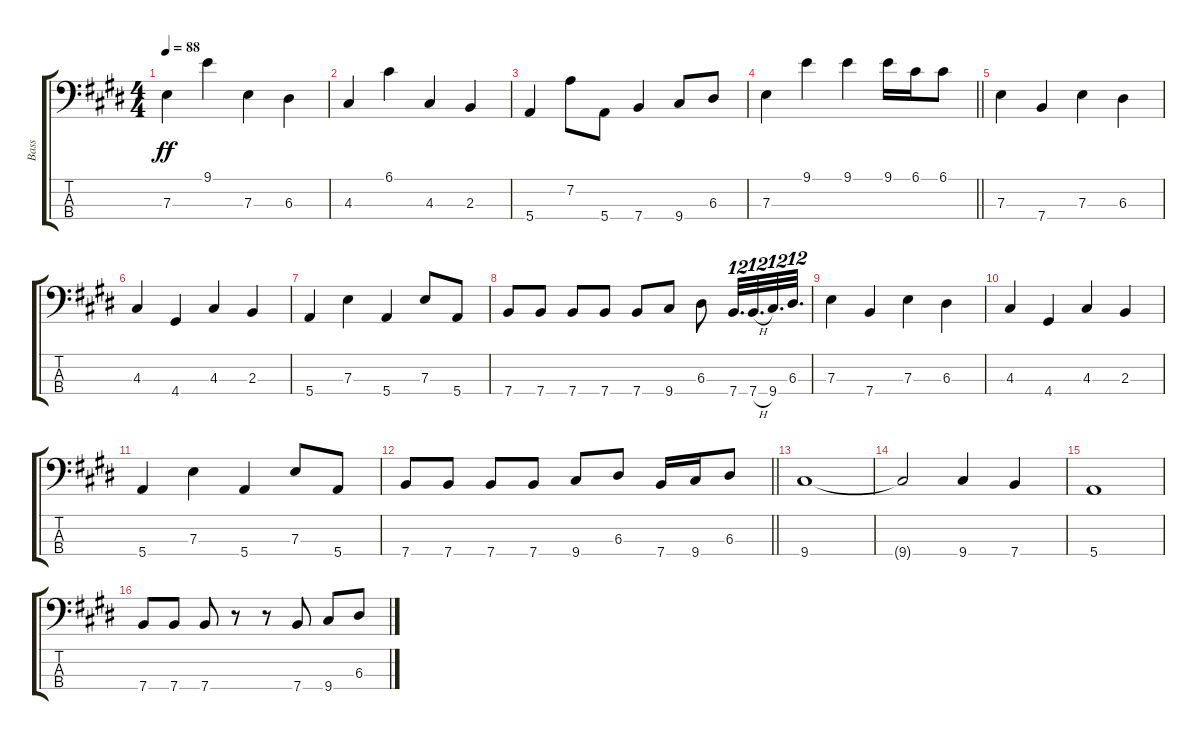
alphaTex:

\track ("Bass" "Bass") {instrument electricbassfinger}
\staff {score tabs}
\tuning (G2 D2 A1 E1) {hide}
\ts (4 4)
\tempo 88
\clef f4
\ks e
7.3.4{dy ff} 9.1.4 7.3.4 6.3.4 |
4.3.4 6.1.4 4.3.4 2.3.4 |
5.4.4 7.2.8 5.4.8 7.4.4 9.4.8 6.3.8 |
\barLineRight lightlight
7.3.4 9.1.4 9.1.4 9.1.16 6.1.16 6.1.8 |
7.3.4 7.4.4 7.3.4 6.3.4 |
4.3.4 4.4.4 4.3.4 2.3.4 |
5.4.4 7.3.4 5.4.4 7.3.8 5.4.8 |
7.4.8 7.4.8 7.4.8 7.4.8 7.4.8 9.4.8 6.3.8 7.4.32{d tu (12 8)} 7.4{h}.32{d tu (12 8)} 9.4.32{d tu (12 8)} 6.3.32{d tu (12 8)} |
7.3.4 7.4.4 7.3.4 6.3.4 |
4.3.4 4.4.4 4.3.4 2.3.4 |
5.4.4 7.3.4 5.4.4 7.3.8 5.4.8 |
\barLineRight lightlight
7.4.8 7.4.8 7.4.8 7.4.8 9.4.8 6.3.8 7.4.16 9.4.16 6.3.8 |
9.4.1 |
9.4{t}.2 9.4.4 7.4.4 |
5.4.1 |
7.4.8 7.4.8 7.4.8 r.8 r.8 7.4.8 9.4.8 6.3.8
